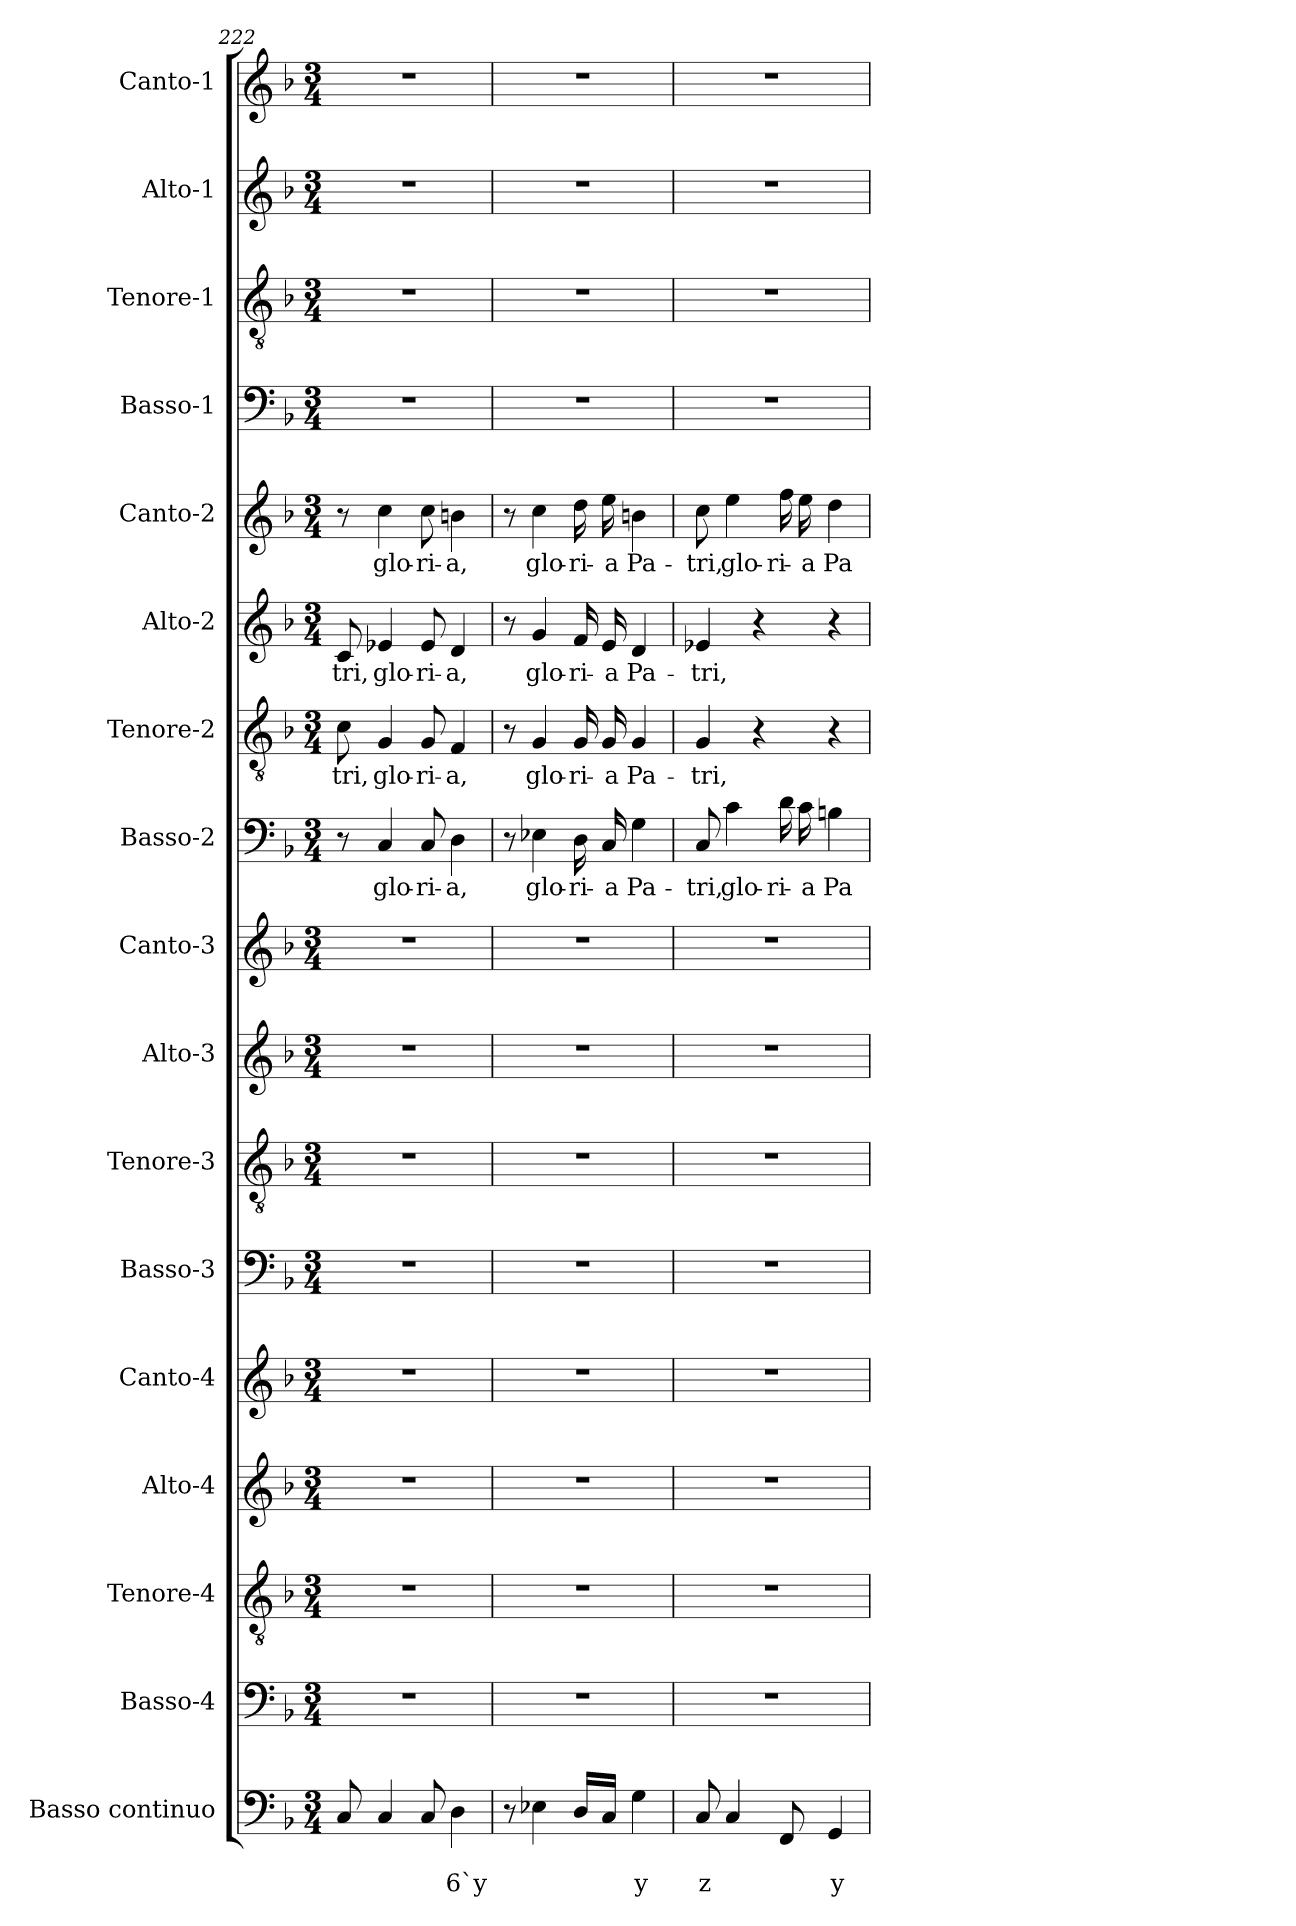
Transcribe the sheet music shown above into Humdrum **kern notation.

**kern	**text	**text	**kern	**kern	**kern	**kern	**kern	**kern	**kern	**kern	**kern	**text	**kern	**text	**kern	**text	**kern	**text	**kern	**kern	**kern	**kern
*part17	*part17	*part17	*part16	*part15	*part14	*part13	*part12	*part11	*part10	*part9	*part8	*part8	*part7	*part7	*part6	*part6	*part5	*part5	*part4	*part3	*part2	*part1
*staff17	*staff17	*staff17	*staff16	*staff15	*staff14	*staff13	*staff12	*staff11	*staff10	*staff9	*staff8	*staff8	*staff7	*staff7	*staff6	*staff6	*staff5	*staff5	*staff4	*staff3	*staff2	*staff1
*I"Basso continuo	*	*	*I"Basso-4	*I"Tenore-4	*I"Alto-4	*I"Canto-4	*I"Basso-3	*I"Tenore-3	*I"Alto-3	*I"Canto-3	*I"Basso-2	*	*I"Tenore-2	*	*I"Alto-2	*	*I"Canto-2	*	*I"Basso-1	*I"Tenore-1	*I"Alto-1	*I"Canto-1
*I'BC	*	*	*I'B4	*I'T4	*I'A4	*I'C4	*I'B3	*I'T3	*I'A3	*I'C3	*I'B2	*	*I'T2	*	*I'A2	*	*I'C2	*	*I'B1	*I'T1	*I'A1	*I'C1
!!LO:LB:g=z
*clefF4	*	*	*clefF4	*clefGv2	*clefG2	*clefG2	*clefF4	*clefGv2	*clefG2	*clefG2	*clefF4	*	*clefGv2	*	*clefG2	*	*clefG2	*	*clefF4	*clefGv2	*clefG2	*clefG2
*k[b-]	*	*	*k[b-]	*k[b-]	*k[b-]	*k[b-]	*k[b-]	*k[b-]	*k[b-]	*k[b-]	*k[b-]	*	*k[b-]	*	*k[b-]	*	*k[b-]	*	*k[b-]	*k[b-]	*k[b-]	*k[b-]
*F:	*	*	*F:	*F:	*F:	*F:	*F:	*F:	*F:	*F:	*F:	*	*F:	*	*F:	*	*F:	*	*F:	*F:	*F:	*F:
*M3/4	*	*	*M3/4	*M3/4	*M3/4	*M3/4	*M3/4	*M3/4	*M3/4	*M3/4	*M3/4	*	*M3/4	*	*M3/4	*	*M3/4	*	*M3/4	*M3/4	*M3/4	*M3/4
=222	=222	=222	=222	=222	=222	=222	=222	=222	=222	=222	=222	=222	=222	=222	=222	=222	=222	=222	=222	=222	=222	=222
!	!	!	!	!	!	!	!	!	!	!	!	!	!	!LO:LY:b	!	!	!	!	!	!	!	!
!	!	!	!	!	!	!	!	!	!	!	!	!	!	!	!	!LO:LY:b	!	!	!	!	!	!
8C/	.	.	2.r	2.r	2.r	2.r	2.r	2.r	2.r	2.r	8r	.	8c\	-tri,	8c/	-tri,	8r	.	2.r	2.r	2.r	2.r
!	!	!	!	!	!	!	!	!	!	!	!	!LO:LY:b	!	!	!	!	!	!	!	!	!	!
!	!	!	!	!	!	!	!	!	!	!	!	!	!	!LO:LY:b	!	!	!	!	!	!	!	!
!	!	!	!	!	!	!	!	!	!	!	!	!	!	!	!	!LO:LY:b	!	!	!	!	!	!
!	!	!	!	!	!	!	!	!	!	!	!	!	!	!	!	!	!	!LO:LY:b	!	!	!	!
4C/	.	.	.	.	.	.	.	.	.	.	4C/	glo-	4G/	glo-	4e-X/	glo-	4cc\	glo-	.	.	.	.
!	!	!	!	!	!	!	!	!	!	!	!	!LO:LY:b	!	!	!	!	!	!	!	!	!	!
!	!	!	!	!	!	!	!	!	!	!	!	!	!	!LO:LY:b	!	!	!	!	!	!	!	!
!	!	!	!	!	!	!	!	!	!	!	!	!	!	!	!	!LO:LY:b	!	!	!	!	!	!
!	!	!	!	!	!	!	!	!	!	!	!	!	!	!	!	!	!	!LO:LY:b	!	!	!	!
8C/	.	.	.	.	.	.	.	.	.	.	8C/	-ri-	8G/	-ri-	8e-/	-ri-	8cc\	-ri-	.	.	.	.
!	!	!LO:LY:b	!	!	!	!	!	!	!	!	!	!	!	!	!	!	!	!	!	!	!	!
!	!	!	!	!	!	!	!	!	!	!	!	!LO:LY:b	!	!	!	!	!	!	!	!	!	!
!	!	!	!	!	!	!	!	!	!	!	!	!	!	!LO:LY:b	!	!	!	!	!	!	!	!
!	!	!	!	!	!	!	!	!	!	!	!	!	!	!	!	!LO:LY:b	!	!	!	!	!	!
!	!	!	!	!	!	!	!	!	!	!	!	!	!	!	!	!	!	!LO:LY:b	!	!	!	!
4D\	.	6`y	.	.	.	.	.	.	.	.	4D\	-a,	4F/	-a,	4d/	-a,	4bn\	-a,	.	.	.	.
=223	=223	=223	=223	=223	=223	=223	=223	=223	=223	=223	=223	=223	=223	=223	=223	=223	=223	=223	=223	=223	=223	=223
8r	.	.	2.r	2.r	2.r	2.r	2.r	2.r	2.r	2.r	8r	.	8r	.	8r	.	8r	.	2.r	2.r	2.r	2.r
!	!	!	!	!	!	!	!	!	!	!	!	!LO:LY:b	!	!	!	!	!	!	!	!	!	!
!	!	!	!	!	!	!	!	!	!	!	!	!	!	!LO:LY:b	!	!	!	!	!	!	!	!
!	!	!	!	!	!	!	!	!	!	!	!	!	!	!	!	!LO:LY:b	!	!	!	!	!	!
!	!	!	!	!	!	!	!	!	!	!	!	!	!	!	!	!	!	!LO:LY:b	!	!	!	!
4E-X\	.	.	.	.	.	.	.	.	.	.	4E-X\	glo-	4G/	glo-	4g/	glo-	4cc\	glo-	.	.	.	.
!	!	!	!	!	!	!	!	!	!	!	!	!LO:LY:b	!	!	!	!	!	!	!	!	!	!
!	!	!	!	!	!	!	!	!	!	!	!	!	!	!LO:LY:b	!	!	!	!	!	!	!	!
!	!	!	!	!	!	!	!	!	!	!	!	!	!	!	!	!LO:LY:b	!	!	!	!	!	!
!	!	!	!	!	!	!	!	!	!	!	!	!	!	!	!	!	!	!LO:LY:b	!	!	!	!
16D/LL	.	.	.	.	.	.	.	.	.	.	16D\	-ri-	16G/	-ri-	16f/	-ri-	16dd\	-ri-	.	.	.	.
!	!	!	!	!	!	!	!	!	!	!	!	!LO:LY:b	!	!	!	!	!	!	!	!	!	!
!	!	!	!	!	!	!	!	!	!	!	!	!	!	!LO:LY:b	!	!	!	!	!	!	!	!
!	!	!	!	!	!	!	!	!	!	!	!	!	!	!	!	!LO:LY:b	!	!	!	!	!	!
!	!	!	!	!	!	!	!	!	!	!	!	!	!	!	!	!	!	!LO:LY:b	!	!	!	!
16C/JJ	.	.	.	.	.	.	.	.	.	.	16C/	-a	16G/	-a	16e/	-a	16ee\	-a	.	.	.	.
!	!	!LO:LY:b	!	!	!	!	!	!	!	!	!	!	!	!	!	!	!	!	!	!	!	!
!	!	!	!	!	!	!	!	!	!	!	!	!LO:LY:b	!	!	!	!	!	!	!	!	!	!
!	!	!	!	!	!	!	!	!	!	!	!	!	!	!LO:LY:b	!	!	!	!	!	!	!	!
!	!	!	!	!	!	!	!	!	!	!	!	!	!	!	!	!LO:LY:b	!	!	!	!	!	!
!	!	!	!	!	!	!	!	!	!	!	!	!	!	!	!	!	!	!LO:LY:b	!	!	!	!
4G\	.	y	.	.	.	.	.	.	.	.	4G\	Pa-	4G/	Pa-	4d/	Pa-	4bn\	Pa-	.	.	.	.
=224	=224	=224	=224	=224	=224	=224	=224	=224	=224	=224	=224	=224	=224	=224	=224	=224	=224	=224	=224	=224	=224	=224
!	!	!LO:LY:b	!	!	!	!	!	!	!	!	!	!	!	!	!	!	!	!	!	!	!	!
!	!	!	!	!	!	!	!	!	!	!	!	!LO:LY:b	!	!	!	!	!	!	!	!	!	!
!	!	!	!	!	!	!	!	!	!	!	!	!	!	!LO:LY:b	!	!	!	!	!	!	!	!
!	!	!	!	!	!	!	!	!	!	!	!	!	!	!	!	!LO:LY:b	!	!	!	!	!	!
!	!	!	!	!	!	!	!	!	!	!	!	!	!	!	!	!	!	!LO:LY:b	!	!	!	!
8C/	.	z	2.r	2.r	2.r	2.r	2.r	2.r	2.r	2.r	8C/	-tri,	4G/	-tri,	4e-X/	-tri,	8cc\	-tri,	2.r	2.r	2.r	2.r
!	!	!	!	!	!	!	!	!	!	!	!	!LO:LY:b	!	!	!	!	!	!	!	!	!	!
!	!	!	!	!	!	!	!	!	!	!	!	!	!	!	!	!	!	!LO:LY:b	!	!	!	!
4C/	.	.	.	.	.	.	.	.	.	.	4c\	glo-	.	.	.	.	4ee\	glo-	.	.	.	.
.	.	.	.	.	.	.	.	.	.	.	.	.	4r	.	4r	.	.	.	.	.	.	.
!	!	!	!	!	!	!	!	!	!	!	!	!LO:LY:b	!	!	!	!	!	!	!	!	!	!
!	!	!	!	!	!	!	!	!	!	!	!	!	!	!	!	!	!	!LO:LY:b	!	!	!	!
8FF/	.	.	.	.	.	.	.	.	.	.	16d\	-ri-	.	.	.	.	16ff\	-ri-	.	.	.	.
!	!	!	!	!	!	!	!	!	!	!	!	!LO:LY:b	!	!	!	!	!	!	!	!	!	!
!	!	!	!	!	!	!	!	!	!	!	!	!	!	!	!	!	!	!LO:LY:b	!	!	!	!
.	.	.	.	.	.	.	.	.	.	.	16c\	-a	.	.	.	.	16ee\	-a	.	.	.	.
!	!	!LO:LY:b	!	!	!	!	!	!	!	!	!	!	!	!	!	!	!	!	!	!	!	!
!	!	!	!	!	!	!	!	!	!	!	!	!LO:LY:b	!	!	!	!	!	!	!	!	!	!
!	!	!	!	!	!	!	!	!	!	!	!	!	!	!	!	!	!	!LO:LY:b	!	!	!	!
4GG/	.	y	.	.	.	.	.	.	.	.	4Bn\	Pa-	4r	.	4r	.	4dd\	Pa-	.	.	.	.
=	=	=	=	=	=	=	=	=	=	=	=	=	=	=	=	=	=	=	=	=	=	=
*-	*-	*-	*-	*-	*-	*-	*-	*-	*-	*-	*-	*-	*-	*-	*-	*-	*-	*-	*-	*-	*-	*-
